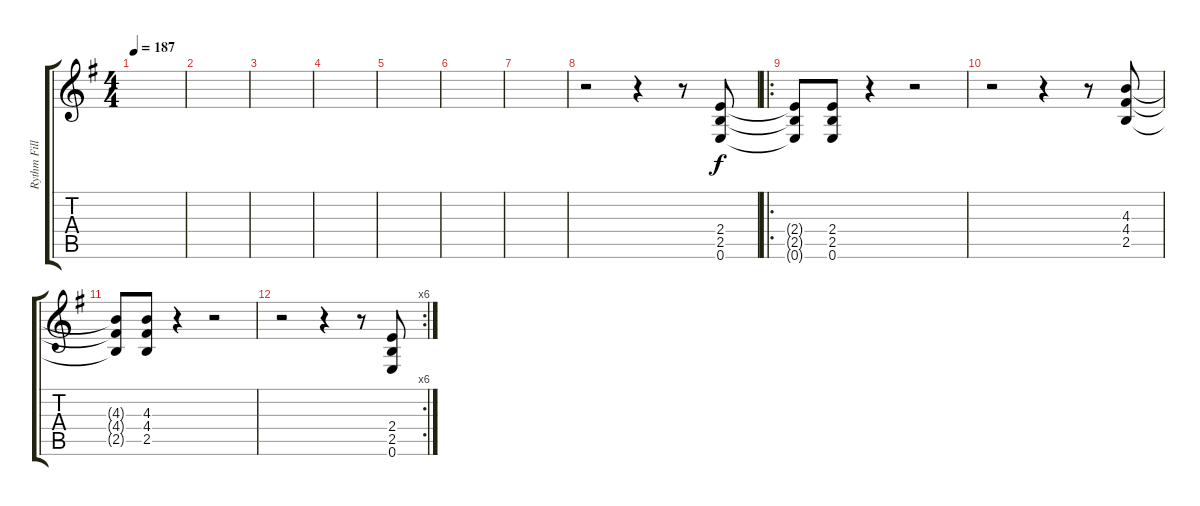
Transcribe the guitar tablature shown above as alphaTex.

\track ("Rythm Fills" "Rythm Fill") {instrument electricguitarclean}
\staff {score tabs}
\tuning (E4 B3 G3 D3 A2 E2) {hide}
\ts (4 4)
\tempo 187
\clef g2
\ks g
|
|
|
|
|
|
|
r.2 r.4 r.8 (2.4 2.5 0.6).8{volume 7} |
\ro
(2.4{t} 2.5{t} 0.6{t}).8 (2.4 2.5 0.6).8 r.4 r.2 |
r.2 r.4 r.8 (4.3 4.4 2.5).8 |
(4.3{t} 4.4{t} 2.5{t}).8 (4.3 4.4 2.5).8 r.4 r.2 |
\rc 6
r.2 r.4 r.8 (2.4 2.5 0.6).8
